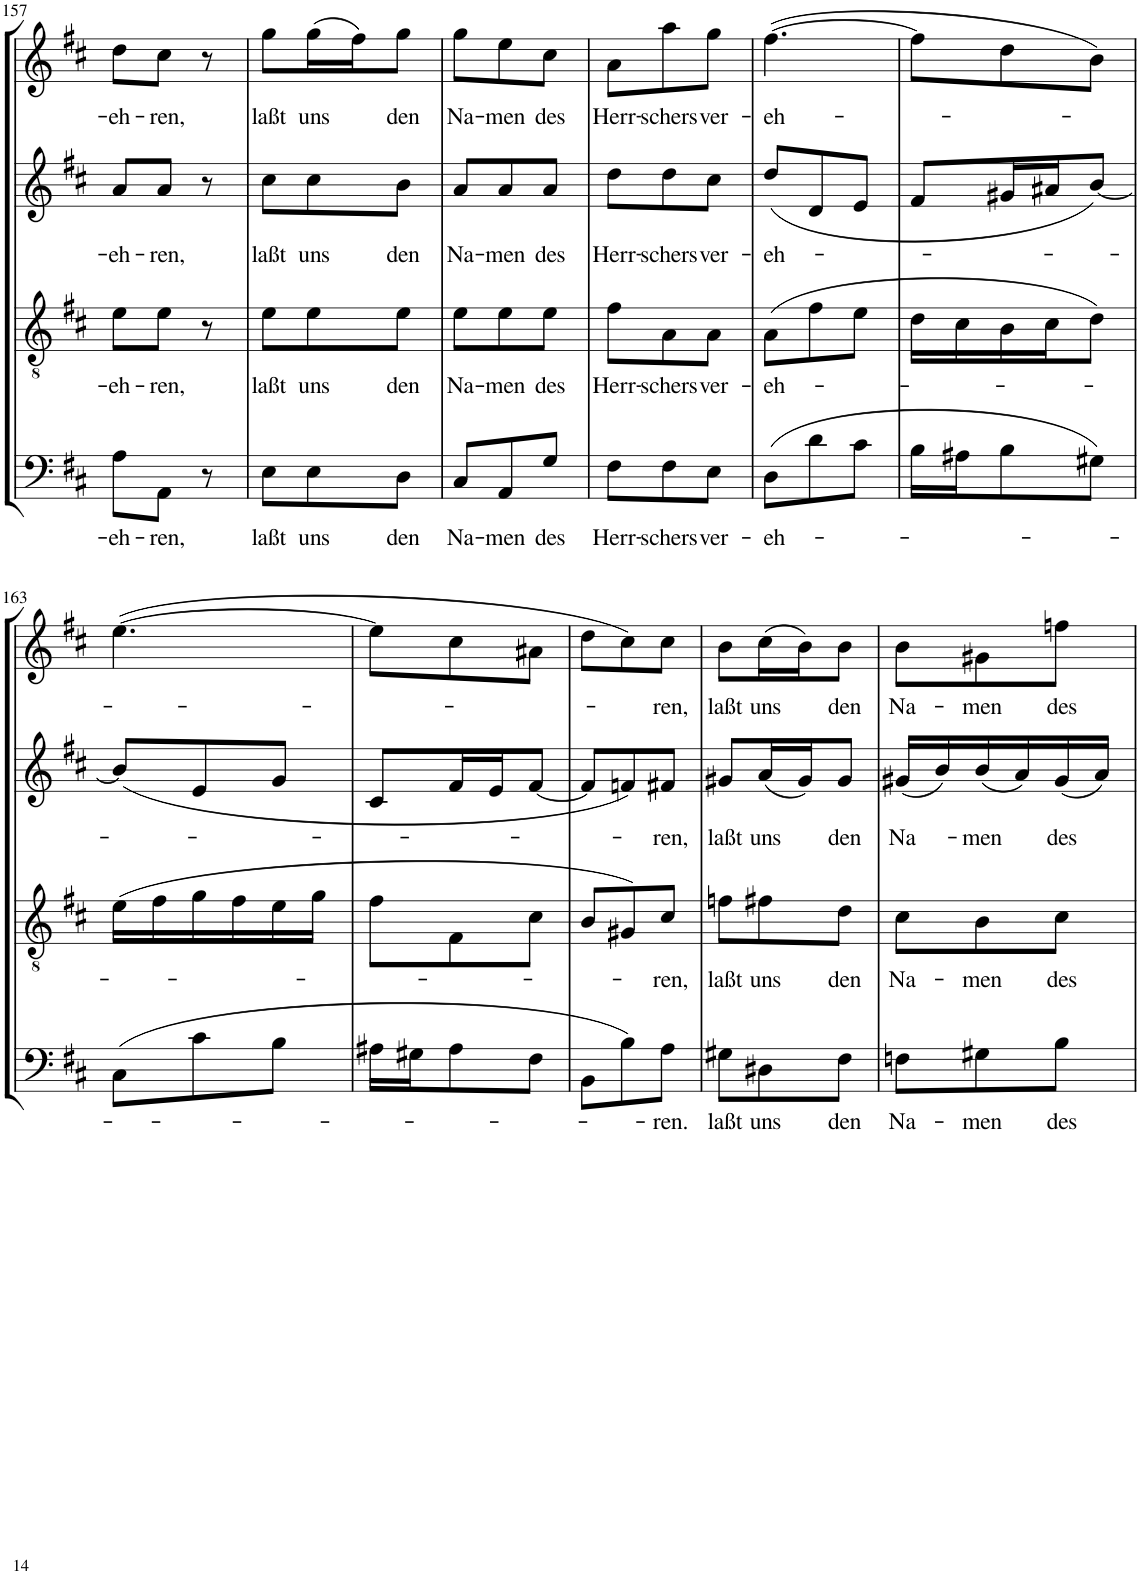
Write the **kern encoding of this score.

**kern	**text	**kern	**text	**kern	**text	**kern	**text
*part4	*part4	*part3	*part3	*part2	*part2	*part1	*part1
*staff4	*staff4	*staff3	*staff3	*staff2	*staff2	*staff1	*staff1
*I"Bass	*	*I"Tenor	*	*I"Alt	*	*I"Sopran	*
!!LO:PB:g=z
*clefF4	*	*clefGv2	*	*clefG2	*	*clefG2	*
*k[f#c#]	*	*k[f#c#]	*	*k[f#c#]	*	*k[f#c#]	*
*M3/8	*	*M3/8	*	*M3/8	*	*M3/8	*
=157	=157	=157	=157	=157	=157	=157	=157
!	!LO:LY:b	!	!LO:LY:b	!	!LO:LY:b	!	!LO:LY:b
8A\L	eh-	8e\L	eh-	8a/L	eh-	8dd\L	eh-
!	!LO:LY:b	!	!LO:LY:b	!	!LO:LY:b	!	!LO:LY:b
8AA\J	ren,	8e\J	ren,	8a/J	ren,	8cc#\J	ren,
8r	.	8r	.	8r	.	8r	.
=158	=158	=158	=158	=158	=158	=158	=158
!	!LO:LY:b	!	!LO:LY:b	!	!LO:LY:b	!	!LO:LY:b
8E\L	laßt	8e\L	laßt	8cc#\L	laßt	8gg\L	laßt
!	!LO:LY:b	!	!LO:LY:b	!	!LO:LY:b	!	!LO:LY:b
8E\	uns	8e\	uns	8cc#\	uns	(16gg\L	uns
.	.	.	.	.	.	16ff#\J)	.
!	!LO:LY:b	!	!LO:LY:b	!	!LO:LY:b	!	!LO:LY:b
8D\J	den	8e\J	den	8b\J	den	8gg\J	den
=159	=159	=159	=159	=159	=159	=159	=159
!	!LO:LY:b	!	!LO:LY:b	!	!LO:LY:b	!	!LO:LY:b
8C#/L	Na-	8e\L	Na-	8a/L	Na-	8gg\L	Na-
!	!LO:LY:b	!	!LO:LY:b	!	!LO:LY:b	!	!LO:LY:b
8AA/	men	8e\	men	8a/	men	8ee\	men
!	!LO:LY:b	!	!LO:LY:b	!	!LO:LY:b	!	!LO:LY:b
8G/J	des	8e\J	des	8a/J	des	8cc#\J	des
=160	=160	=160	=160	=160	=160	=160	=160
!	!LO:LY:b	!	!LO:LY:b	!	!LO:LY:b	!	!LO:LY:b
8F#\L	Herr-	8f#\L	Herr-	8dd\L	Herr-	8a\L	Herr-
!	!LO:LY:b	!	!LO:LY:b	!	!LO:LY:b	!	!LO:LY:b
8F#\	schers	8A\	schers	8dd\	schers	8aa\	schers
!	!LO:LY:b	!	!LO:LY:b	!	!LO:LY:b	!	!LO:LY:b
8E\J	ver-	8A\J	ver-	8cc#\J	ver-	8gg\J	ver-
=161	=161	=161	=161	=161	=161	=161	=161
!	!LO:LY:b	!	!LO:LY:b	!	!LO:LY:b	!	!LO:LY:b
(8D\L	eh-	(8A\L	eh-	(8dd/L	eh-	([4.ff#\	eh-
8d\	.	8f#\	.	8d/	.	.	.
8c#\J	.	8e\J	.	8e/J	.	.	.
=162	=162	=162	=162	=162	=162	=162	=162
16B\LL	.	16d\LL	.	8f#/L	.	8ff#\L]	.
16A#X\J	.	16c#\	.	.	.	.	.
8B\	.	16B\	.	16g#X/L	.	8dd\	.
.	.	16c#\J	.	16a#X/J	.	.	.
8G#X\J)	.	8d\J)	.	[8b/J)	.	8b\J)	.
!!LO:LB:g=z
=163	=163	=163	=163	=163	=163	=163	=163
(8C#\L	.	(16e\LL	.	(8b/L]	.	([4.ee\	.
.	.	16f#\	.	.	.	.	.
8c#\	.	16g\	.	8e/	.	.	.
.	.	16f#\	.	.	.	.	.
8B\J	.	16e\	.	8g/J	.	.	.
.	.	16g\JJ	.	.	.	.	.
=164	=164	=164	=164	=164	=164	=164	=164
16A#X\LL	.	8f#\L	.	8c#/L	.	8ee\L]	.
16G#X\J	.	.	.	.	.	.	.
8A#\	.	8F#\	.	16f#/L	.	8cc#\	.
.	.	.	.	16e/J	.	.	.
8F#\J	.	8c#\J	.	[8f#/J	.	8a#X\J	.
=165	=165	=165	=165	=165	=165	=165	=165
8BB\L	.	8B/L	.	8f#/L]	.	8dd\L	.
8B\)	.	8G#X/)	.	8fn/)	.	8cc#\)	.
!	!LO:LY:b	!	!LO:LY:b	!	!LO:LY:b	!	!LO:LY:b
8A\J	ren.	8c#/J	ren,	8f#X/J	ren,	8cc#\J	ren,
=166	=166	=166	=166	=166	=166	=166	=166
!	!LO:LY:b	!	!LO:LY:b	!	!LO:LY:b	!	!LO:LY:b
8G#X\L	laßt	8fn\L	laßt	8g#X/L	laßt	8b\L	laßt
!	!LO:LY:b	!	!LO:LY:b	!	!LO:LY:b	!	!LO:LY:b
8D#X\	uns	8f#X\	uns	(16a/L	uns	(16cc#\L	uns
.	.	.	.	16g#/J)	.	16b\J)	.
!	!LO:LY:b	!	!LO:LY:b	!	!LO:LY:b	!	!LO:LY:b
8F#\J	den	8d\J	den	8g#/J	den	8b\J	den
=167	=167	=167	=167	=167	=167	=167	=167
!	!LO:LY:b	!	!LO:LY:b	!	!LO:LY:b	!	!LO:LY:b
8Fn\L	Na-	8c#\L	Na-	(16g#X/LL	Na	8b\L	Na-
.	.	.	.	16b/)	.	.	.
!	!LO:LY:b	!	!LO:LY:b	!	!LO:LY:b	!	!LO:LY:b
8G#X\	men	8B\	men	(16b/	men	8g#X\	men
.	.	.	.	16a/)	.	.	.
!	!LO:LY:b	!	!LO:LY:b	!	!LO:LY:b	!	!LO:LY:b
8B\J	des	8c#\J	des	(16g#/	des	8ffn\J	des
.	.	.	.	16a/JJ)	.	.	.
=	=	=	=	=	=	=	=
*-	*-	*-	*-	*-	*-	*-	*-
